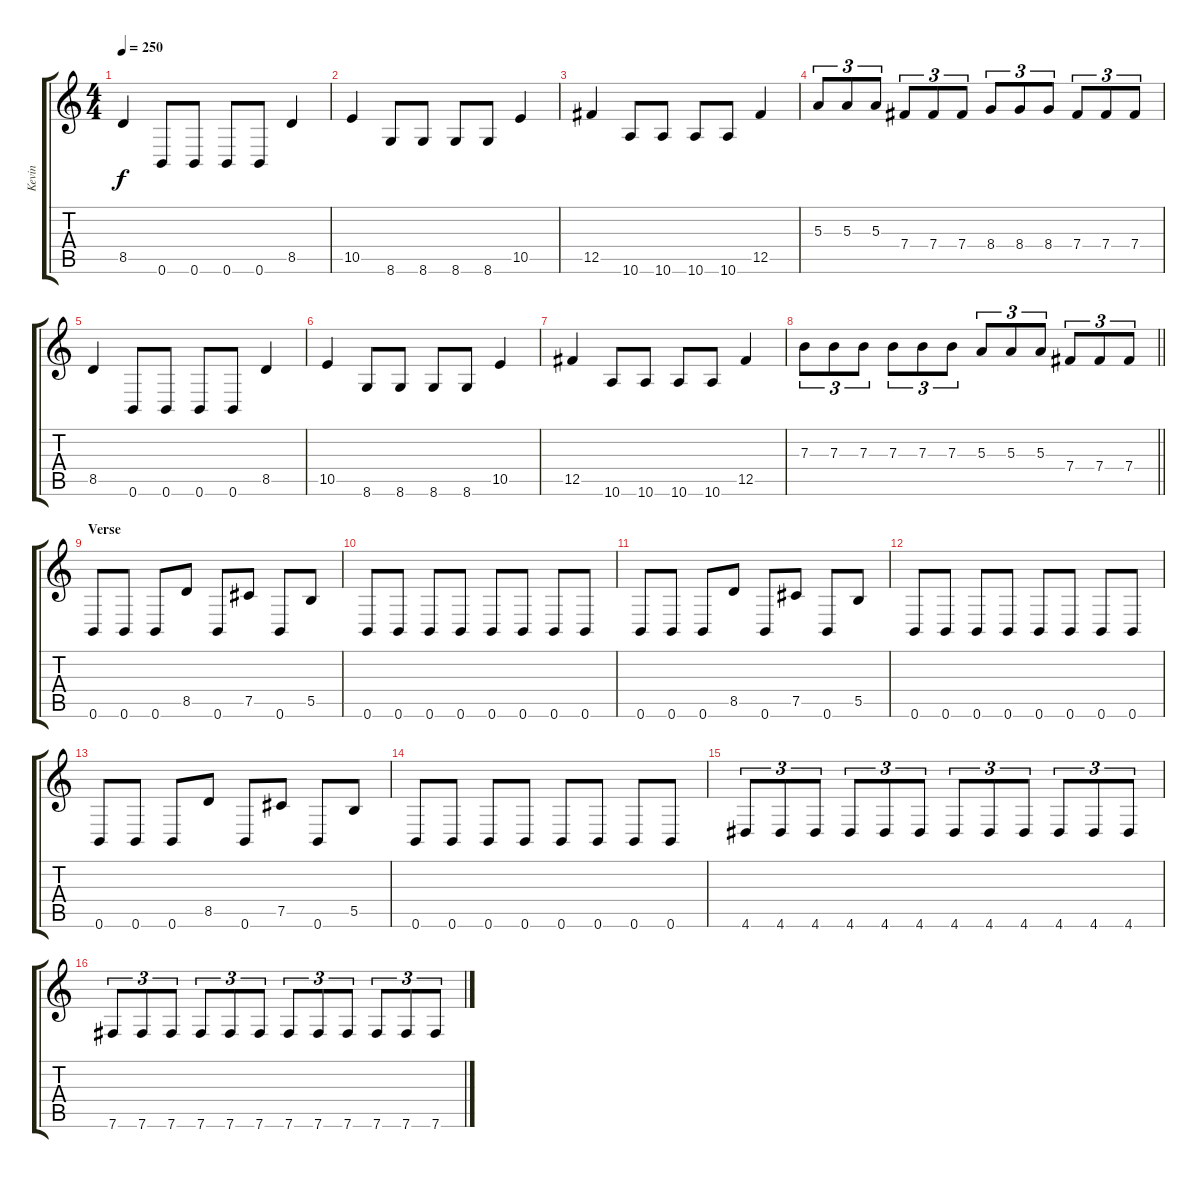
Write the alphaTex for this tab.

\track ("Kevin" "Kevin") {instrument distortionguitar}
\staff {score tabs}
\tuning (Db4 Ab3 E3 B2 Gb2 B1) {hide}
\ts (4 4)
\tempo 250
\clef g2
\ks c
8.5.4{dy f} 0.6.8 0.6.8 0.6.8 0.6.8 8.5.4 |
10.5.4 8.6.8 8.6.8 8.6.8 8.6.8 10.5.4 |
12.5.4 10.6.8 10.6.8 10.6.8 10.6.8 12.5.4 |
5.3.8{tu (3 2)} 5.3.8{tu (3 2)} 5.3.8{tu (3 2)} 7.4.8{tu (3 2)} 7.4.8{tu (3 2)} 7.4.8{tu (3 2)} 8.4.8{tu (3 2)} 8.4.8{tu (3 2)} 8.4.8{tu (3 2)} 7.4.8{tu (3 2)} 7.4.8{tu (3 2)} 7.4.8{tu (3 2)} |
8.5.4 0.6.8 0.6.8 0.6.8 0.6.8 8.5.4 |
10.5.4 8.6.8 8.6.8 8.6.8 8.6.8 10.5.4 |
12.5.4 10.6.8 10.6.8 10.6.8 10.6.8 12.5.4 |
\barLineRight lightlight
7.3.8{tu (3 2)} 7.3.8{tu (3 2)} 7.3.8{tu (3 2)} 7.3.8{tu (3 2)} 7.3.8{tu (3 2)} 7.3.8{tu (3 2)} 5.3.8{tu (3 2)} 5.3.8{tu (3 2)} 5.3.8{tu (3 2)} 7.4.8{tu (3 2)} 7.4.8{tu (3 2)} 7.4.8{tu (3 2)} |
\section ("" "Verse")
0.6.8 0.6.8 0.6.8 8.5.8 0.6.8 7.5.8 0.6.8 5.5.8 |
0.6.8 0.6.8 0.6.8 0.6.8 0.6.8 0.6.8 0.6.8 0.6.8 |
0.6.8 0.6.8 0.6.8 8.5.8 0.6.8 7.5.8 0.6.8 5.5.8 |
0.6.8 0.6.8 0.6.8 0.6.8 0.6.8 0.6.8 0.6.8 0.6.8 |
0.6.8 0.6.8 0.6.8 8.5.8 0.6.8 7.5.8 0.6.8 5.5.8 |
0.6.8 0.6.8 0.6.8 0.6.8 0.6.8 0.6.8 0.6.8 0.6.8 |
4.6.8{tu (3 2)} 4.6.8{tu (3 2)} 4.6.8{tu (3 2)} 4.6.8{tu (3 2)} 4.6.8{tu (3 2)} 4.6.8{tu (3 2)} 4.6.8{tu (3 2)} 4.6.8{tu (3 2)} 4.6.8{tu (3 2)} 4.6.8{tu (3 2)} 4.6.8{tu (3 2)} 4.6.8{tu (3 2)} |
7.6.8{tu (3 2)} 7.6.8{tu (3 2)} 7.6.8{tu (3 2)} 7.6.8{tu (3 2)} 7.6.8{tu (3 2)} 7.6.8{tu (3 2)} 7.6.8{tu (3 2)} 7.6.8{tu (3 2)} 7.6.8{tu (3 2)} 7.6.8{tu (3 2)} 7.6.8{tu (3 2)} 7.6.8{tu (3 2)}
